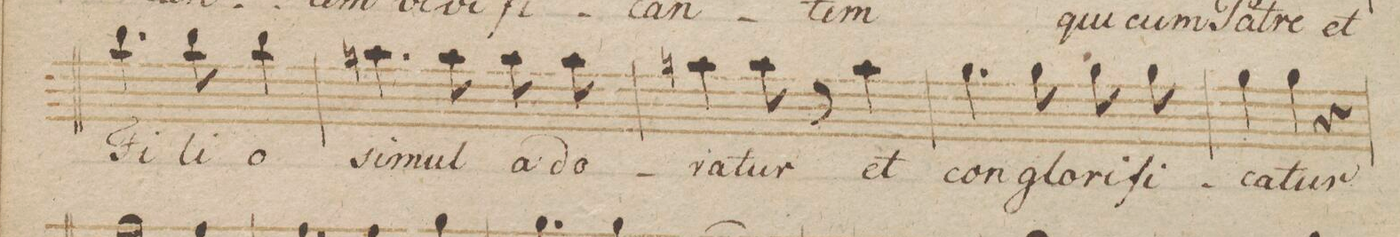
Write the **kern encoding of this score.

**kern	**text	**dynam
*I"Alto.	*	*
*clefC3	*	*
*k[b-]	*	*
*met(c|)	*	*
*M3/4	*	*
4.cc\	fi-	.
8cc\	-li-	.
4cc\	-o	.
=179	=179	=179
4.bn\	si-	.
8b\	-mul	.
8b\	a-	.
8b\	-do-	.
=180	=180	=180
4.bn\	-ra-	.
8b\	-tur	.
8r	.	.
8b\	et	.
=181	=181	=181
4.a\	con-	.
8a\	-glo-	.
8a\	-ri-	.
8a\	-fi-	.
=182	=182	=182
4a\	-ca-	.
4a\	-tur	.
4r	.	.
=183	=183	=183
*-	*-	*-
